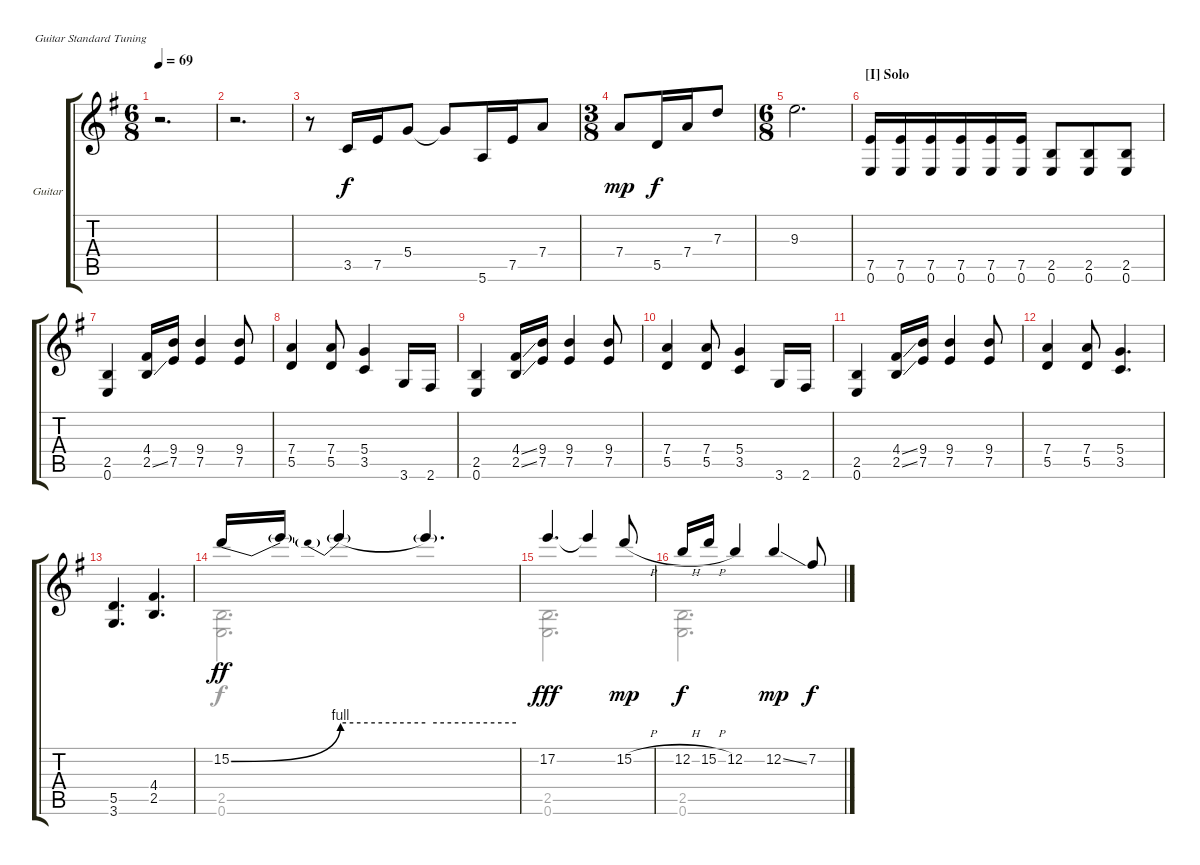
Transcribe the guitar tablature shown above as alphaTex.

\bracketExtendMode groupsimilarinstruments
\firstSystemTrackNameOrientation horizontal
\otherSystemsTrackNameOrientation horizontal
\track ("E And A Guitar 2" "Guitar") {instrument acousticguitarnylon}
\staff {score tabs}
\tuning (E4 B3 G3 D3 A2 E2)
\voice
\ts (6 8)
\tempo 69
\clef g2
\ks g
r.2{d dy f} |
r.2{d} |
r.8 3.5.16 7.5.16 5.4.8 5.4{t}.8 5.6.16 7.5.16 7.4.8 |
\ts (3 8)
7.4.8{dy mp} 5.5.16{dy f} 7.4.16 7.3.8 |
\ts (6 8)
9.3.2{d} |
\section ("I" "Solo")
(7.5 0.6).16 (7.5 0.6).16 (7.5 0.6).16 (7.5 0.6).16 (7.5 0.6).16 (7.5 0.6).16 (2.5 0.6).8 (2.5 0.6).8 (2.5 0.6).8 |
(2.5 0.6).4 (4.4 2.5{ss}).16 (9.4 7.5).16 (9.4 7.5).4 (9.4 7.5).8 |
(7.4 5.5).4 (7.4 5.5).8 (5.4 3.5).4 3.6.16 2.6.16 |
(2.5 0.6).4 (4.4{ss} 2.5{ss}).16 (9.4 7.5).16 (9.4 7.5).4 (9.4 7.5).8 |
(7.4 5.5).4 (7.4 5.5).8 (5.4 3.5).4 3.6.16 2.6.16 |
(2.5 0.6).4 (4.4{ss} 2.5{ss}).16 (9.4 7.5).16 (9.4 7.5).4 (9.4 7.5).8 |
(7.4 5.5).4 (7.4 5.5).8 (5.4 3.5).4{d} |
(5.5 3.6).4{d} (4.4 2.5).4{d} |
15.2{be (bend 0 0 60 4)}.16{dy ff} 15.2{t}.16 15.2{be (prebend 0 4 60 4) t}.4 15.2{be (hold 0 4 60 4) t}.4{d} |
17.2.4{d dy fff} 17.2{t}.4 15.2{h}.8{dy mp} |
12.2{h}.16{dy f} 15.2{h}.16 12.2.4 12.2{ss}.4{dy mp} 7.2{ss}.8{dy f}
\voice
\clef g2
\ottava regular
\simile none
\ks g
|
|
|
|
|
|
|
|
|
|
|
|
|
(2.5 0.6).2{d} |
(2.5 0.6).2{d} |
(2.5 0.6).2{d}
